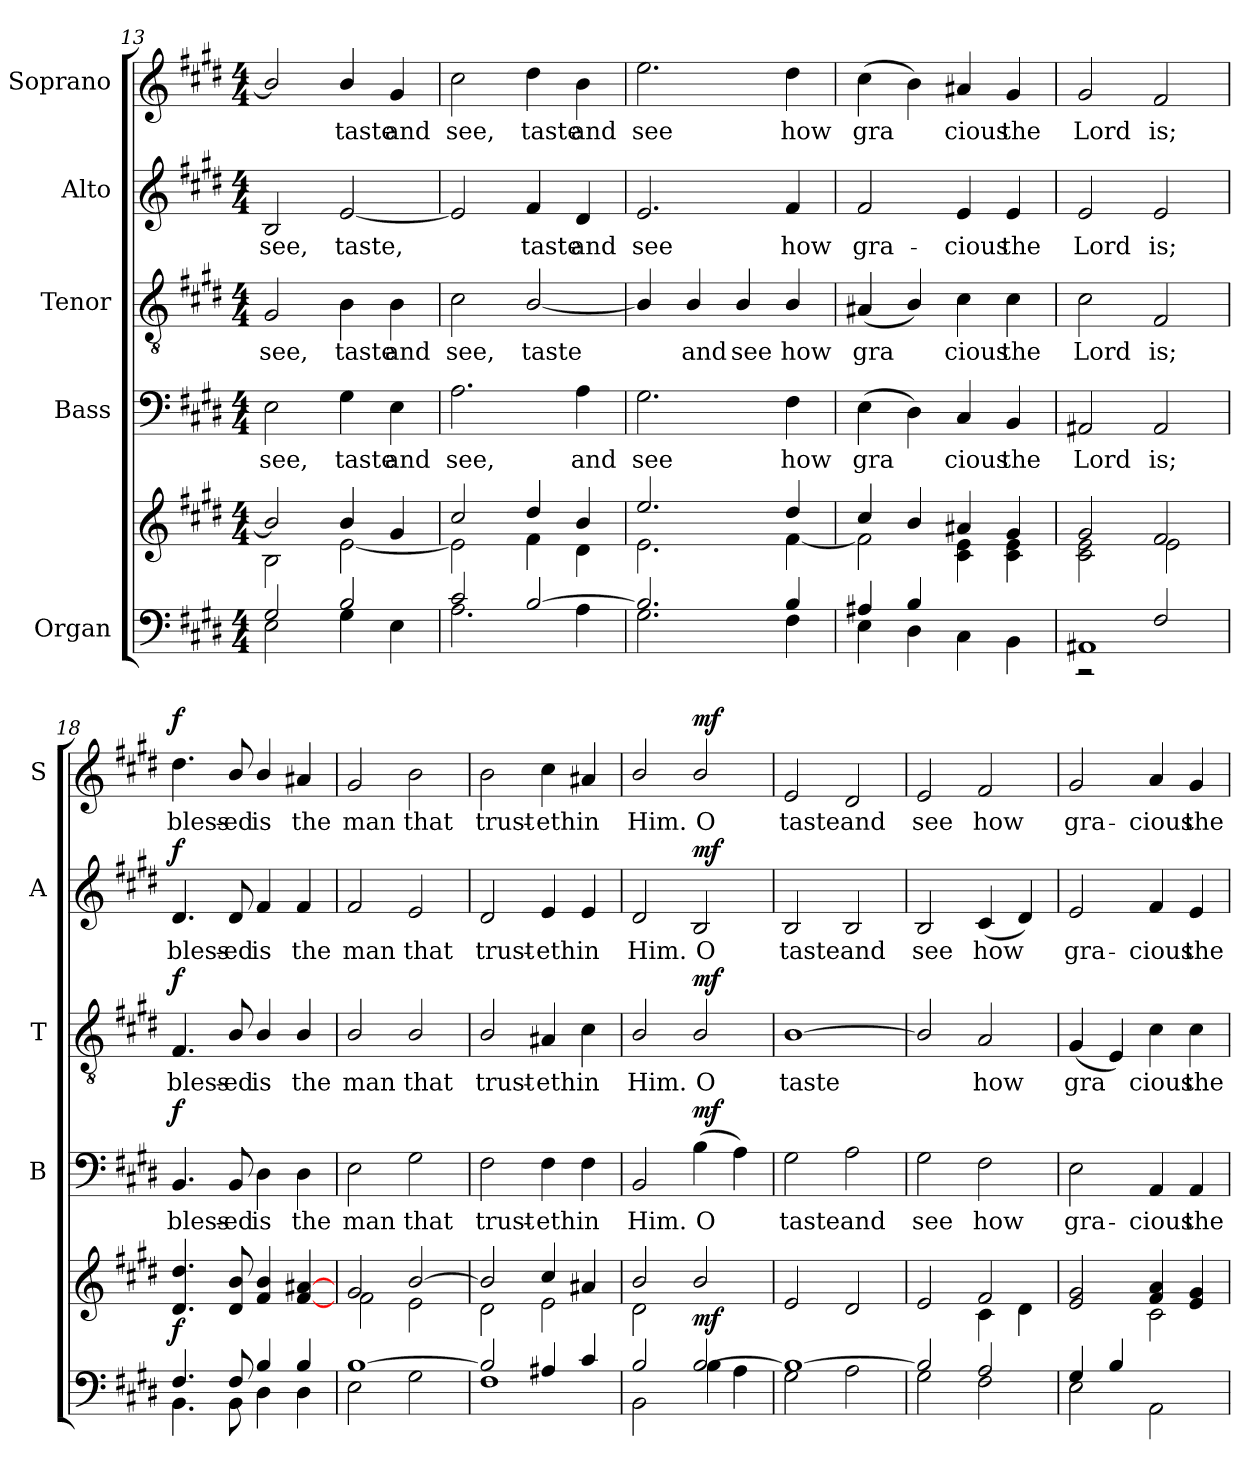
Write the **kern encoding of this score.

**kern	**kern	**dynam	**kern	**text	**dynam	**kern	**text	**dynam	**kern	**text	**dynam	**kern	**text	**dynam
*part5	*part5	*part5	*part4	*part4	*part4	*part3	*part3	*part3	*part2	*part2	*part2	*part1	*part1	*part1
*staff6	*staff5	*staff5/6	*staff4	*staff4	*staff4	*staff3	*staff3	*staff3	*staff2	*staff2	*staff2	*staff1	*staff1	*staff1
*I"Organ	*	*	*I"Bass	*	*	*I"Tenor	*	*	*I"Alto	*	*	*I"Soprano	*	*
*	*	*	*I'B	*	*	*I'T	*	*	*I'A	*	*	*I'S	*	*
*clefF4	*clefG2	*	*clefF4	*	*	*clefGv2	*	*	*clefG2	*	*	*clefG2	*	*
*k[f#c#g#d#]	*k[f#c#g#d#]	*	*k[f#c#g#d#]	*	*	*k[f#c#g#d#]	*	*	*k[f#c#g#d#]	*	*	*k[f#c#g#d#]	*	*
*E:	*E:	*	*E:	*	*	*E:	*	*	*E:	*	*	*E:	*	*
*M4/4	*M4/4	*	*M4/4	*	*	*M4/4	*	*	*M4/4	*	*	*M4/4	*	*
=13	=13	=13	=13	=13	=13	=13	=13	=13	=13	=13	=13	=13	=13	=13
*^	*^	*	*	*	*	*	*	*	*	*	*	*	*	*
!	!	!	!	!	!	!LO:LY:b	!	!	!LO:LY:b	!	!	!LO:LY:b	!	!	!	!
2G#/	2E\	2b/]	2B\	.	2E\	see,	.	2G#/	see,	.	2B/	see,	.	2b/]	.	.
!	!	!	!	!	!	!LO:LY:b	!	!	!LO:LY:b	!	!	!LO:LY:b	!	!	!LO:LY:b	!
2B/	4G#\	4b/	[<2e\	.	4G#\	taste	.	4B\	taste	.	[2e/	taste,	.	4b/	taste	.
!	!	!	!	!	!	!LO:LY:b	!	!	!LO:LY:b	!	!	!	!	!	!LO:LY:b	!
.	4E\	4g#/	.	.	4E\	and	.	4B\	and	.	.	.	.	4g#/	and	.
=14	=14	=14	=14	=14	=14	=14	=14	=14	=14	=14	=14	=14	=14	=14	=14	=14
!	!	!	!	!	!	!LO:LY:b	!	!	!LO:LY:b	!	!	!	!	!	!LO:LY:b	!
2c#/	2.A\	2cc#/	2e\]	.	2.A\	see,	.	2c#\	see,	.	2e/]	.	.	2cc#\	see,	.
!	!	!	!	!	!	!	!	!	!LO:LY:b	!	!	!LO:LY:b	!	!	!LO:LY:b	!
[>2B/	.	4dd#/	4f#\	.	.	.	.	[2B/	taste	.	4f#/	taste	.	4dd#\	taste	.
!	!	!	!	!	!	!LO:LY:b	!	!	!	!	!	!LO:LY:b	!	!	!LO:LY:b	!
.	4A\	4b/	4d#\	.	4A\	and	.	.	.	.	4d#/	and	.	4b\	and	.
=15	=15	=15	=15	=15	=15	=15	=15	=15	=15	=15	=15	=15	=15	=15	=15	=15
!	!	!	!	!	!	!LO:LY:b	!	!	!	!	!	!LO:LY:b	!	!	!LO:LY:b	!
2.B/]	2.G#\	2.ee/	2.e\	.	2.G#\	see	.	4B/]	.	.	2.e/	see	.	2.ee\	see	.
!	!	!	!	!	!	!	!	!	!LO:LY:b	!	!	!	!	!	!	!
.	.	.	.	.	.	.	.	4B/	and	.	.	.	.	.	.	.
!	!	!	!	!	!	!	!	!	!LO:LY:b	!	!	!	!	!	!	!
.	.	.	.	.	.	.	.	4B/	see	.	.	.	.	.	.	.
!	!	!	!	!	!	!LO:LY:b	!	!	!LO:LY:b	!	!	!LO:LY:b	!	!	!LO:LY:b	!
4B/	4F#\	4dd#/	[<4f#\	.	4F#\	how	.	4B/	how	.	4f#/	how	.	4dd#\	how	.
=16	=16	=16	=16	=16	=16	=16	=16	=16	=16	=16	=16	=16	=16	=16	=16	=16
!	!	!	!	!	!	!LO:LY:b	!	!	!LO:LY:b	!	!	!LO:LY:b	!	!	!LO:LY:b	!
4A#X/	4E\	4cc#/	2f#\]	.	(>4E\	gra­	.	(<4A#X/	gra­	.	2f#/	gra-	.	(>4cc#\	gra­	.
4B/	4D#\	4b/	.	.	4D#\)	.	.	4B/)	.	.	.	.	.	4b\)	.	.
!	!	!	!	!	!	!LO:LY:b	!	!	!LO:LY:b	!	!	!LO:LY:b	!	!	!LO:LY:b	!
4C#\	2ryy	4a#X/	4c#\ 4e\	.	4C#/	cious	.	4c#\	cious	.	4e/	-cious	.	4a#X/	cious	.
!	!	!	!	!	!	!LO:LY:b	!	!	!LO:LY:b	!	!	!LO:LY:b	!	!	!LO:LY:b	!
4BB\	.	4g#/	4c#\ 4e\	.	4BB/	the	.	4c#\	the	.	4e/	the	.	4g#/	the	.
=17	=17	=17	=17	=17	=17	=17	=17	=17	=17	=17	=17	=17	=17	=17	=17	=17
!	!	!	!	!	!	!LO:LY:b	!	!	!LO:LY:b	!	!	!LO:LY:b	!	!	!LO:LY:b	!
1AA#X	2r	2g#/	2c#\ 2e\	.	2AA#X/	Lord	.	2c#\	Lord	.	2e/	Lord	.	2g#/	Lord	.
!	!	!	!	!	!	!LO:LY:b	!	!	!LO:LY:b	!	!	!LO:LY:b	!	!	!LO:LY:b	!
.	2F#/	2f#/	2e\	.	2AA#/	is;	.	2F#/	is;	.	2e/	is;	.	2f#/	is;	.
!!LO:LB:g=z
=18	=18	=18	=18	=18	=18	=18	=18	=18	=18	=18	=18	=18	=18	=18	=18	=18
!	!	!	!	!LO:DY:b	!	!LO:LY:b	!LO:DY:b	!	!LO:LY:b	!LO:DY:b	!	!LO:LY:b	!LO:DY:b	!	!LO:LY:b	!LO:DY:b
4.F#/	4.BB\	4.d#/ 4.dd#/	2ryy	f	4.BB/	bless-	f	4.F#/	bless-	f	4.d#/	bless-	f	4.dd#\	bless-	f
!	!	!	!	!	!	!LO:LY:b	!	!	!LO:LY:b	!	!	!LO:LY:b	!	!	!LO:LY:b	!
8F#/	8BB\	8d#/ 8b/	.	.	8BB/	-ed	.	8B/	-ed	.	8d#/	-ed	.	8b/	-ed	.
!	!	!	!	!	!	!LO:LY:b	!	!	!LO:LY:b	!	!	!LO:LY:b	!	!	!LO:LY:b	!
4B/	4D#\	4f#/ 4b/	2ryy	.	4D#\	is	.	4B/	is	.	4f#/	is	.	4b/	is	.
!	!	!	!	!	!	!LO:LY:b	!	!	!LO:LY:b	!	!	!LO:LY:b	!	!	!LO:LY:b	!
4B/	4D#\	[4f#/ [4a#X/	.	.	4D#\	the	.	4B/	the	.	4f#/	the	.	4a#X/	the	.
=19	=19	=19	=19	=19	=19	=19	=19	=19	=19	=19	=19	=19	=19	=19	=19	=19
!	!	!	!	!	!	!LO:LY:b	!	!	!LO:LY:b	!	!	!LO:LY:b	!	!	!LO:LY:b	!
[>1B	2E\	2g#/	2f#\	.	2E\	man	.	2B/	man	.	2f#/	man	.	2g#/	man	.
!	!	!	!	!	!	!LO:LY:b	!	!	!LO:LY:b	!	!	!LO:LY:b	!	!	!LO:LY:b	!
.	2G#\	[>2b/	2e\	.	2G#\	that	.	2B/	that	.	2e/	that	.	2b\	that	.
=20	=20	=20	=20	=20	=20	=20	=20	=20	=20	=20	=20	=20	=20	=20	=20	=20
!	!	!	!	!	!	!LO:LY:b	!	!	!LO:LY:b	!	!	!LO:LY:b	!	!	!LO:LY:b	!
2B/]	1F#	2b/]	2d#\	.	2F#\	trust-	.	2B/	trust-	.	2d#/	trust-	.	2b\	trust-	.
!	!	!	!	!	!	!LO:LY:b	!	!	!LO:LY:b	!	!	!LO:LY:b	!	!	!LO:LY:b	!
4A#X/	.	4cc#/	2e\	.	4F#\	-eth	.	4A#X/	-eth	.	4e/	-eth	.	4cc#\	-eth	.
!	!	!	!	!	!	!LO:LY:b	!	!	!LO:LY:b	!	!	!LO:LY:b	!	!	!LO:LY:b	!
4c#/	.	4a#X/	.	.	4F#\	in	.	4c#\	in	.	4e/	in	.	4a#X/	in	.
=21	=21	=21	=21	=21	=21	=21	=21	=21	=21	=21	=21	=21	=21	=21	=21	=21
!	!	!	!	!	!	!LO:LY:b	!	!	!LO:LY:b	!	!	!LO:LY:b	!	!	!LO:LY:b	!
2B/	2BB\	2b/	2d#\	.	2BB/	Him.	.	2B/	Him.	.	2d#/	Him.	.	2b/	Him.	.
!	!	!	!	!LO:DY:b	!	!LO:LY:b	!LO:DY:b	!	!LO:LY:b	!LO:DY:b	!	!LO:LY:b	!LO:DY:b	!	!LO:LY:b	!LO:DY:b
[>2B/	4B\	2b/	2ryy	mf	(>4B\	O	mf	2B/	O	mf	2B/	O	mf	2b/	O	mf
.	4A\	.	.	.	4A\)	.	.	.	.	.	.	.	.	.	.	.
=22	=22	=22	=22	=22	=22	=22	=22	=22	=22	=22	=22	=22	=22	=22	=22	=22
!	!	!	!	!	!	!LO:LY:b	!	!	!LO:LY:b	!	!	!LO:LY:b	!	!	!LO:LY:b	!
1B_	2G#\	2e/	2ryy	.	2G#\	taste	.	[1B	taste	.	2B/	taste	.	2e/	taste	.
!	!	!	!	!	!	!LO:LY:b	!	!	!	!	!	!LO:LY:b	!	!	!LO:LY:b	!
.	2A\	2d#/	2ryy	.	2A\	and	.	.	.	.	2B/	and	.	2d#/	and	.
=23	=23	=23	=23	=23	=23	=23	=23	=23	=23	=23	=23	=23	=23	=23	=23	=23
!	!	!	!	!	!	!LO:LY:b	!	!	!	!	!	!LO:LY:b	!	!	!LO:LY:b	!
2B/]	2G#\	2e/	2ryy	.	2G#\	see	.	2B/]	.	.	2B/	see	.	2e/	see	.
!	!	!	!	!	!	!LO:LY:b	!	!	!LO:LY:b	!	!	!LO:LY:b	!	!	!LO:LY:b	!
2A/	2F#\	2f#/	4c#\	.	2F#\	how	.	2A/	how	.	(<4c#/	how	.	2f#/	how	.
.	.	.	4d#\	.	.	.	.	.	.	.	4d#/)	.	.	.	.	.
=24	=24	=24	=24	=24	=24	=24	=24	=24	=24	=24	=24	=24	=24	=24	=24	=24
!	!	!	!	!	!	!LO:LY:b	!	!	!LO:LY:b	!	!	!LO:LY:b	!	!	!LO:LY:b	!
4G#/	2E\	2e/ 2g#/	2ryy	.	2E\	gra-	.	(<4G#/	gra­	.	2e/	gra-	.	2g#/	gra-	.
4B/	.	.	.	.	.	.	.	4E/)	.	.	.	.	.	.	.	.
!	!	!	!	!	!	!LO:LY:b	!	!	!LO:LY:b	!	!	!LO:LY:b	!	!	!LO:LY:b	!
2ryy	2AA\	4f#/ 4a/	2c#\	.	4AA/	-cious	.	4c#\	cious	.	4f#/	-cious	.	4a/	-cious	.
!	!	!	!	!	!	!LO:LY:b	!	!	!LO:LY:b	!	!	!LO:LY:b	!	!	!LO:LY:b	!
.	.	4e/ 4g#/	.	.	4AA/	the	.	4c#\	the	.	4e/	the	.	4g#/	the	.
*v	*v	*	*	*	*	*	*	*	*	*	*	*	*	*	*	*
*	*v	*v	*	*	*	*	*	*	*	*	*	*	*	*	*
=	=	=	=	=	=	=	=	=	=	=	=	=	=	=
*-	*-	*-	*-	*-	*-	*-	*-	*-	*-	*-	*-	*-	*-	*-
